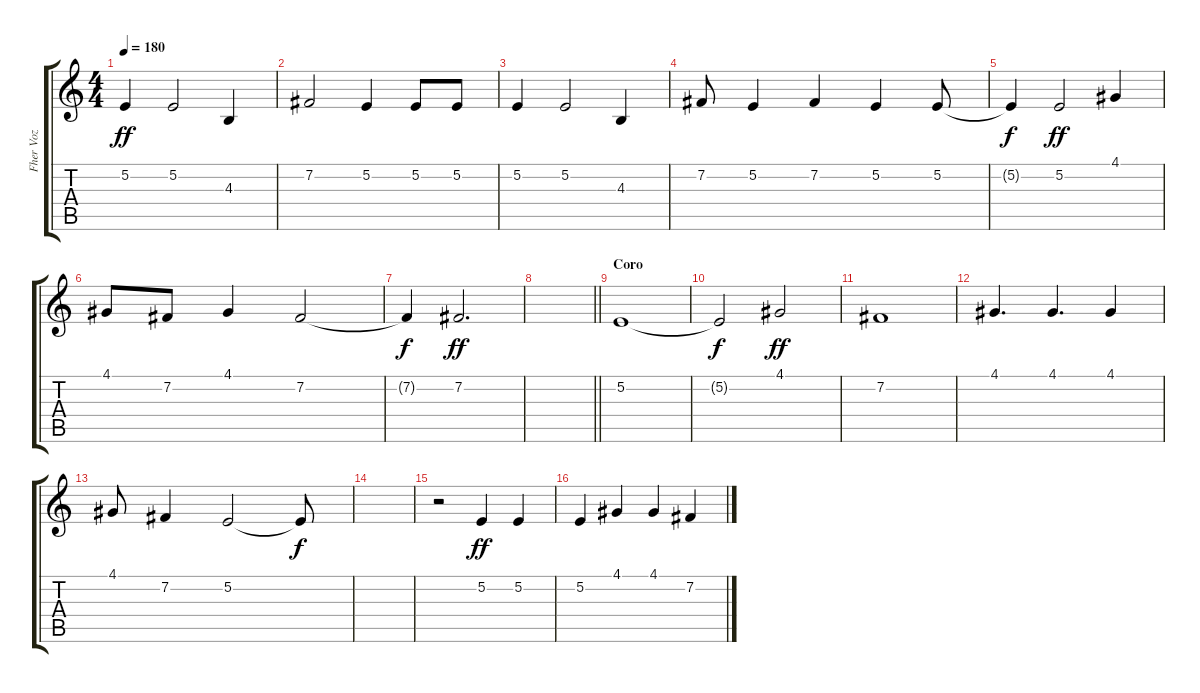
\track ("Fher Voz" "Fher Voz") {instrument flute}
\staff {score tabs}
\tuning (E4 B3 G3 D3 A2 E2) {hide}
\ts (4 4)
\tempo 180
\clef g2
\ks c
5.2.4{dy ff} 5.2.2 4.3.4 |
7.2.2 5.2.4 5.2.8 5.2.8 |
5.2.4 5.2.2 4.3.4 |
7.2.8 5.2.4 7.2.4 5.2.4 5.2.8 |
5.2{t}.4{dy f} 5.2.2{dy ff} 4.1.4 |
4.1.8 7.2.8 4.1.4 7.2.2 |
7.2{t}.4{dy f} 7.2.2{d dy ff} |
\barLineRight lightlight
|
\section ("" "Coro")
5.2.1 |
5.2{t}.2{dy f} 4.1.2{dy ff} |
7.2.1 |
4.1.4{d} 4.1.4{d} 4.1.4 |
4.1.8 7.2.4 5.2.2 5.2{t}.8{dy f} |
|
r.2 5.2.4{dy ff} 5.2.4 |
5.2.4 4.1.4 4.1.4 7.2.4
